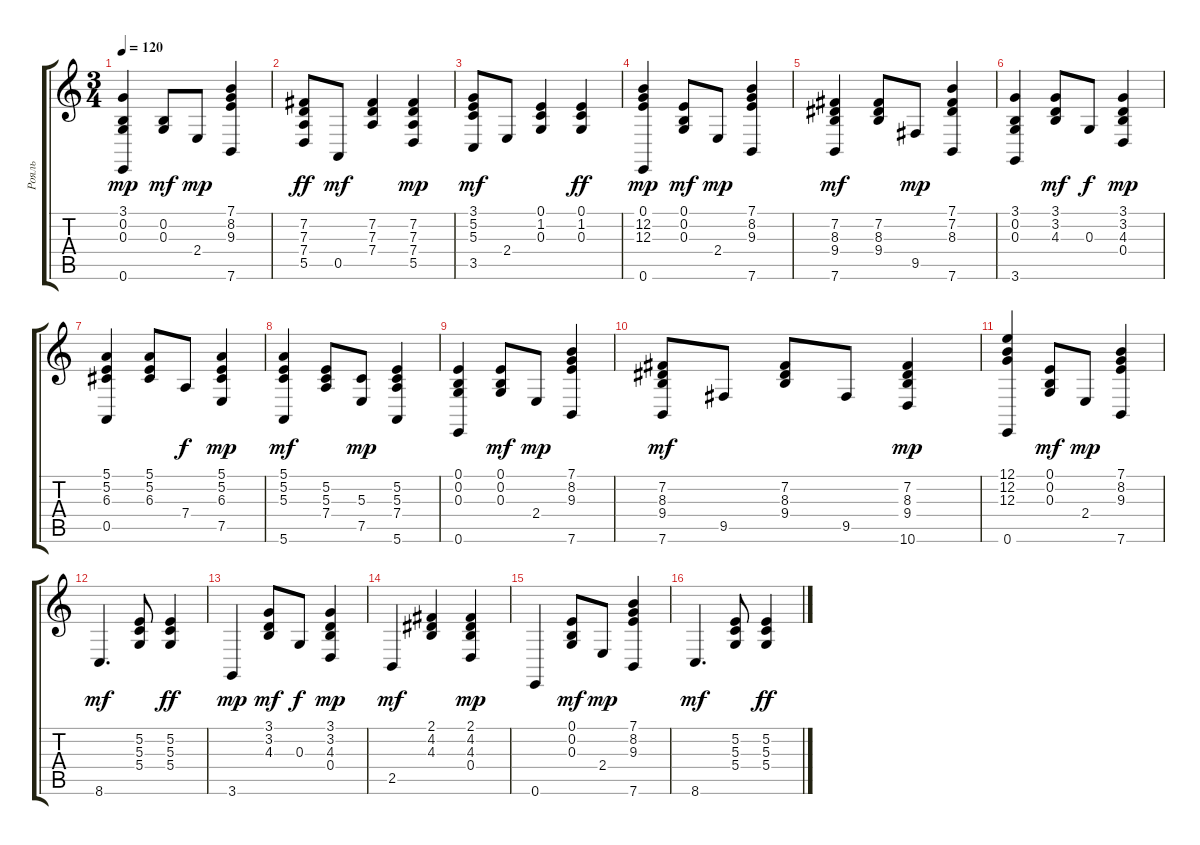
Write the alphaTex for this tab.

\track ("Рояль" "Рояль") {instrument acousticgrandpiano}
\staff {score tabs}
\tuning (E4 B3 G3 D3 A2 E2) {hide}
\ts (3 4)
\tempo 120
\clef g2
\ks c
(3.1 0.2 0.3 0.6).4{dy mp} (0.2 0.3).8{dy mf} 2.4.8{dy mp} (7.1 8.2 9.3 7.6).4 |
(7.2 7.3 7.4 5.5).8{dy ff} 0.5.8{dy mf} (7.2 7.3 7.4).4 (7.2 7.3 7.4 5.5).4{dy mp} |
(3.1 5.2 5.3 3.5).8{dy mf} 2.4.8 (0.1 1.2 0.3).4 (0.1 1.2 0.3).4{dy ff} |
(0.1 12.2 12.3 0.6).4{dy mp} (0.1 0.2 0.3).8{dy mf} 2.4.8{dy mp} (7.1 8.2 9.3 7.6).4 |
(7.2 8.3 9.4 7.6).4{dy mf} (7.2 8.3 9.4).8 9.5.8{dy mp} (7.1 7.2 8.3 7.6).4 |
(3.1 0.2 0.3 3.6).4 (3.1 3.2 4.3).8{dy mf} 0.3.8{dy f} (3.1 3.2 4.3 0.4).4{dy mp} |
(5.1 5.2 6.3 0.5).4 (5.1 5.2 6.3).8 7.4.8{dy f} (5.1 5.2 6.3 7.5).4{dy mp} |
(5.1 5.2 5.3 5.6).4{dy mf} (5.2 5.3 7.4).8 (5.3 7.5).8{dy mp} (5.2 5.3 7.4 5.6).4 |
(0.1 0.2 0.3 0.6).4 (0.1 0.2 0.3).8{dy mf} 2.4.8{dy mp} (7.1 8.2 9.3 7.6).4 |
(7.2 8.3 9.4 7.6).8{dy mf} 9.5.8 (7.2 8.3 9.4).8 9.5.8 (7.2 8.3 9.4 10.6).4{dy mp} |
(12.1 12.2 12.3 0.6).4 (0.1 0.2 0.3).8{dy mf} 2.4.8{dy mp} (7.1 8.2 9.3 7.6).4 |
8.6.4{d dy mf} (5.2 5.3 5.4).8 (5.2 5.3 5.4).4{dy ff} |
3.6.4{dy mp} (3.1 3.2 4.3).8{dy mf} 0.3.8{dy f} (3.1 3.2 4.3 0.4).4{dy mp} |
2.5.4{dy mf} (2.1 4.2 4.3).4 (2.1 4.2 4.3 0.4).4{dy mp} |
0.6.4 (0.1 0.2 0.3).8{dy mf} 2.4.8{dy mp} (7.1 8.2 9.3 7.6).4 |
8.6.4{d dy mf} (5.2 5.3 5.4).8 (5.2 5.3 5.4).4{dy ff}
